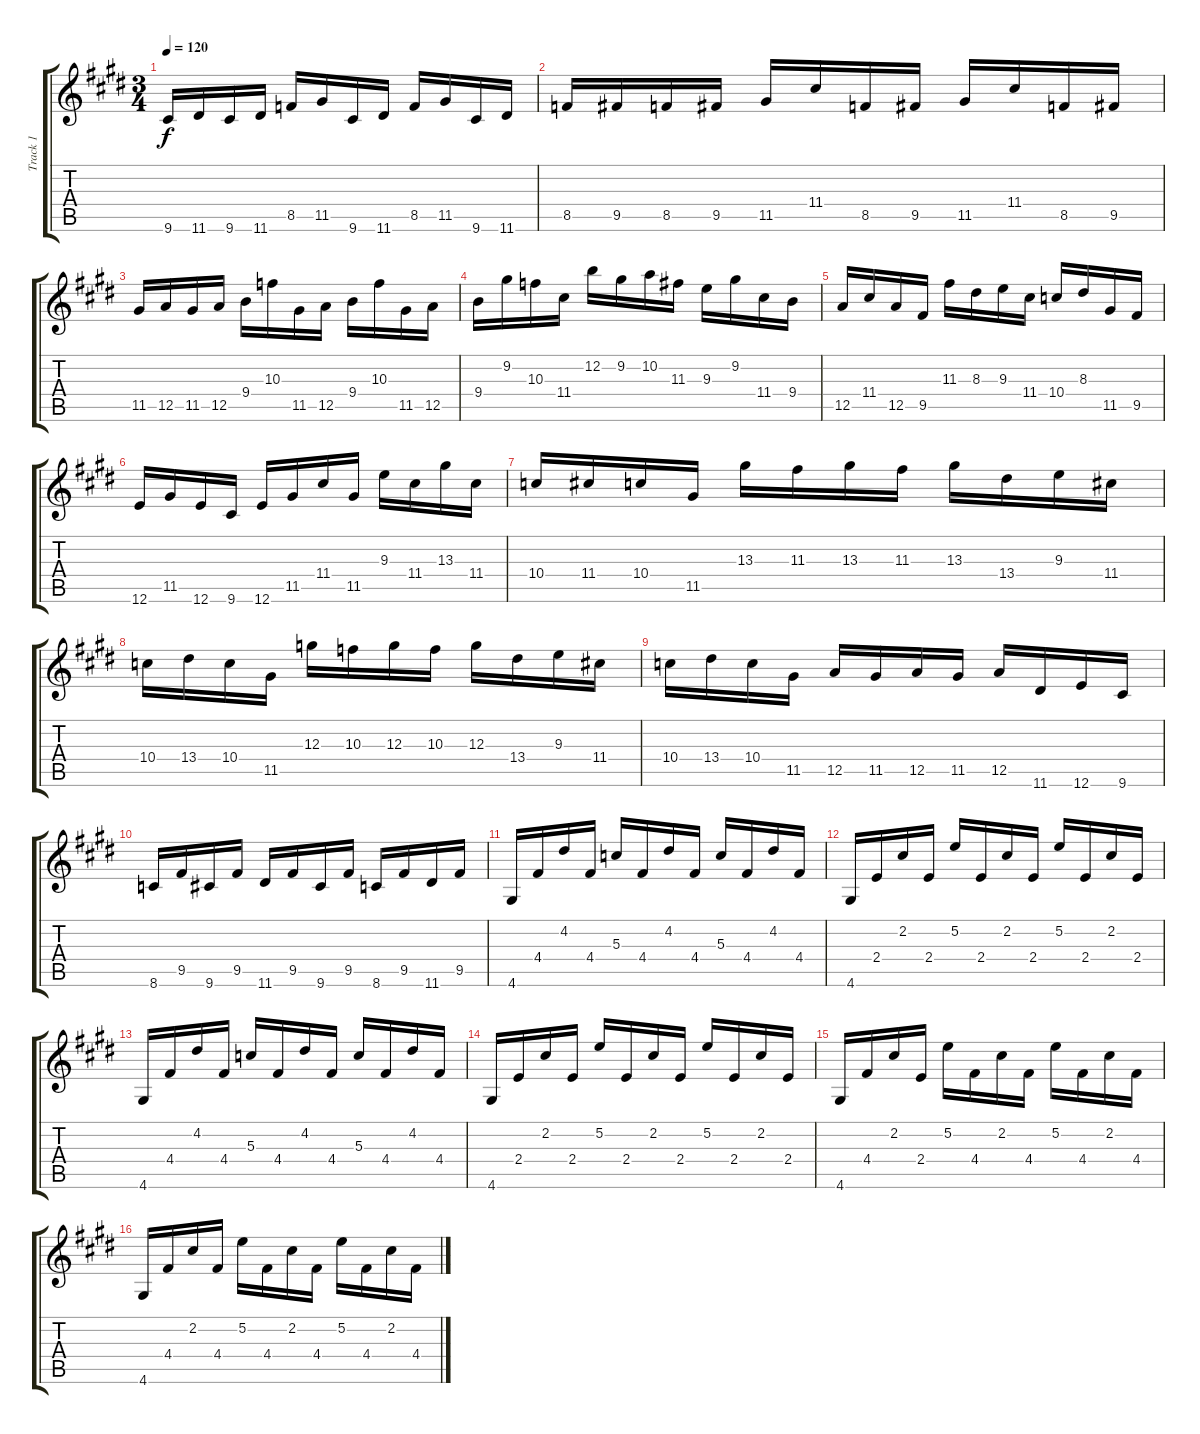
\track ("Track 1" "Track 1") {instrument acousticguitarsteel}
\staff {score tabs}
\tuning (E4 B3 G3 D3 A2 E2) {hide}
\ts (3 4)
\tempo 120
\clef g2
\ks e
9.6.16{dy f} 11.6.16 9.6.16 11.6.16 8.5.16 11.5.16 9.6.16 11.6.16 8.5.16 11.5.16 9.6.16 11.6.16 |
8.5.16 9.5.16 8.5.16 9.5.16 11.5.16 11.4.16 8.5.16 9.5.16 11.5.16 11.4.16 8.5.16 9.5.16 |
11.5.16 12.5.16 11.5.16 12.5.16 9.4.16 10.3.16 11.5.16 12.5.16 9.4.16 10.3.16 11.5.16 12.5.16 |
9.4.16 9.2.16 10.3.16 11.4.16 12.2.16 9.2.16 10.2.16 11.3.16 9.3.16 9.2.16 11.4.16 9.4.16 |
12.5.16 11.4.16 12.5.16 9.5.16 11.3.16 8.3.16 9.3.16 11.4.16 10.4.16 8.3.16 11.5.16 9.5.16 |
12.6.16 11.5.16 12.6.16 9.6.16 12.6.16 11.5.16 11.4.16 11.5.16 9.3.16 11.4.16 13.3.16 11.4.16 |
10.4.16 11.4.16 10.4.16 11.5.16 13.3.16 11.3.16 13.3.16 11.3.16 13.3.16 13.4.16 9.3.16 11.4.16 |
10.4.16 13.4.16 10.4.16 11.5.16 12.3.16 10.3.16 12.3.16 10.3.16 12.3.16 13.4.16 9.3.16 11.4.16 |
10.4.16 13.4.16 10.4.16 11.5.16 12.5.16 11.5.16 12.5.16 11.5.16 12.5.16 11.6.16 12.6.16 9.6.16 |
8.6.16 9.5.16 9.6.16 9.5.16 11.6.16 9.5.16 9.6.16 9.5.16 8.6.16 9.5.16 11.6.16 9.5.16 |
4.6.16 4.4.16 4.2.16 4.4.16 5.3.16 4.4.16 4.2.16 4.4.16 5.3.16 4.4.16 4.2.16 4.4.16 |
4.6.16 2.4.16 2.2.16 2.4.16 5.2.16 2.4.16 2.2.16 2.4.16 5.2.16 2.4.16 2.2.16 2.4.16 |
4.6.16 4.4.16 4.2.16 4.4.16 5.3.16 4.4.16 4.2.16 4.4.16 5.3.16 4.4.16 4.2.16 4.4.16 |
4.6.16 2.4.16 2.2.16 2.4.16 5.2.16 2.4.16 2.2.16 2.4.16 5.2.16 2.4.16 2.2.16 2.4.16 |
4.6.16 4.4.16 2.2.16 2.4.16 5.2.16 4.4.16 2.2.16 4.4.16 5.2.16 4.4.16 2.2.16 4.4.16 |
4.6.16 4.4.16 2.2.16 4.4.16 5.2.16 4.4.16 2.2.16 4.4.16 5.2.16 4.4.16 2.2.16 4.4.16
